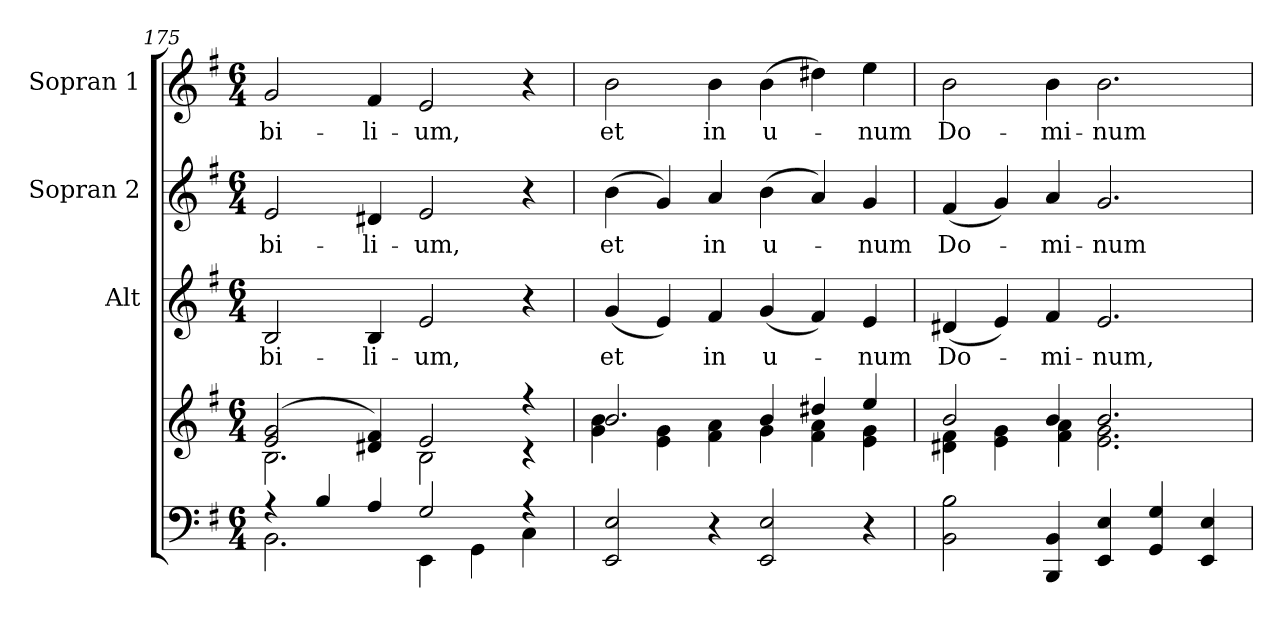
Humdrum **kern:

**kern	**kern	**kern	**text	**kern	**text	**kern	**text
*part4	*part4	*part3	*part3	*part2	*part2	*part1	*part1
*staff5	*staff4	*staff3	*staff3	*staff2	*staff2	*staff1	*staff1
*	*	*I"Alt	*	*I"Sopran 2	*	*I"Sopran 1	*
*	*	*I'A.	*	*I'S. 2	*	*I'S. 1	*
*clefF4	*clefG2	*clefG2	*	*clefG2	*	*clefG2	*
*k[f#]	*k[f#]	*k[f#]	*	*k[f#]	*	*k[f#]	*
*G:	*G:	*G:	*	*G:	*	*G:	*
*M6/4	*M6/4	*M6/4	*	*M6/4	*	*M6/4	*
=175	=175	=175	=175	=175	=175	=175	=175
*^	*^	*	*	*	*	*	*
!	!	!	!	!	!LO:LY:b	!	!LO:LY:b	!	!LO:LY:b
4rA	2.BB\	(2e/ 2g/	2.B\	2B/	-bi-	2e/	-bi-	2g/	-bi-
4B/	.	.	.	.	.	.	.	.	.
!	!	!	!	!	!LO:LY:b	!	!LO:LY:b	!	!LO:LY:b
4A/	.	4d#X/ 4f#/)	.	4B/	-li-	4d#X/	-li-	4f#/	-li-
!	!	!	!	!	!LO:LY:b	!	!LO:LY:b	!	!LO:LY:b
2G/	4EE\	2e/	2B\	2e/	-um,	2e/	-um,	2e/	-um,
.	4GG\	.	.	.	.	.	.	.	.
4rA	4C\	4r	4r	4r	.	4r	.	4r	.
=176	=176	=176	=176	=176	=176	=176	=176	=176	=176
!	!	!	!	!	!LO:LY:b	!	!LO:LY:b	!	!LO:LY:b
*v	*v	*	*	*	*	*	*	*	*
2EE/ 2E/	2.b/	4g\ 4b\	(<4g/	et	(>4b\	et	2b\	et
.	.	4e\ 4g\	4e/)	.	4g/)	.	.	.
!	!	!	!	!LO:LY:b	!	!LO:LY:b	!	!LO:LY:b
4r	.	4f#\ 4a\	4f#/	in	4a/	in	4b\	in
!	!	!	!	!LO:LY:b	!	!LO:LY:b	!	!LO:LY:b
2EE/ 2E/	4b/	4g\	(<4g/	u-	(>4b\	u-	(>4b\	u-
.	4dd#X/	4f#\ 4a\	4f#/)	.	4a/)	.	4dd#X\)	.
!	!	!	!	!LO:LY:b	!	!LO:LY:b	!	!LO:LY:b
4r	4ee/	4e\ 4g\	4e/	-num	4g/	-num	4ee\	-num
=177	=177	=177	=177	=177	=177	=177	=177	=177
!	!	!	!	!LO:LY:b	!	!LO:LY:b	!	!LO:LY:b
2BB\ 2B\	2b/	4d#X\ 4f#\	(<4d#X/	Do-	(<4f#/	Do-	2b\	Do-
.	.	4e\ 4g\	4e/)	.	4g/)	.	.	.
!	!	!	!	!LO:LY:b	!	!LO:LY:b	!	!LO:LY:b
4BBB/ 4BB/	4b/	4f#\ 4a\	4f#/	-mi-	4a/	-mi-	4b\	-mi-
!	!	!	!	!LO:LY:b	!	!LO:LY:b	!	!LO:LY:b
4EE/ 4E/	2.b/	2.e\ 2.g\	2.e/	-num,	2.g/	-num	2.b\	-num
4GG/ 4G/	.	.	.	.	.	.	.	.
4EE/ 4E/	.	.	.	.	.	.	.	.
*	*v	*v	*	*	*	*	*	*
=	=	=	=	=	=	=	=
*-	*-	*-	*-	*-	*-	*-	*-
